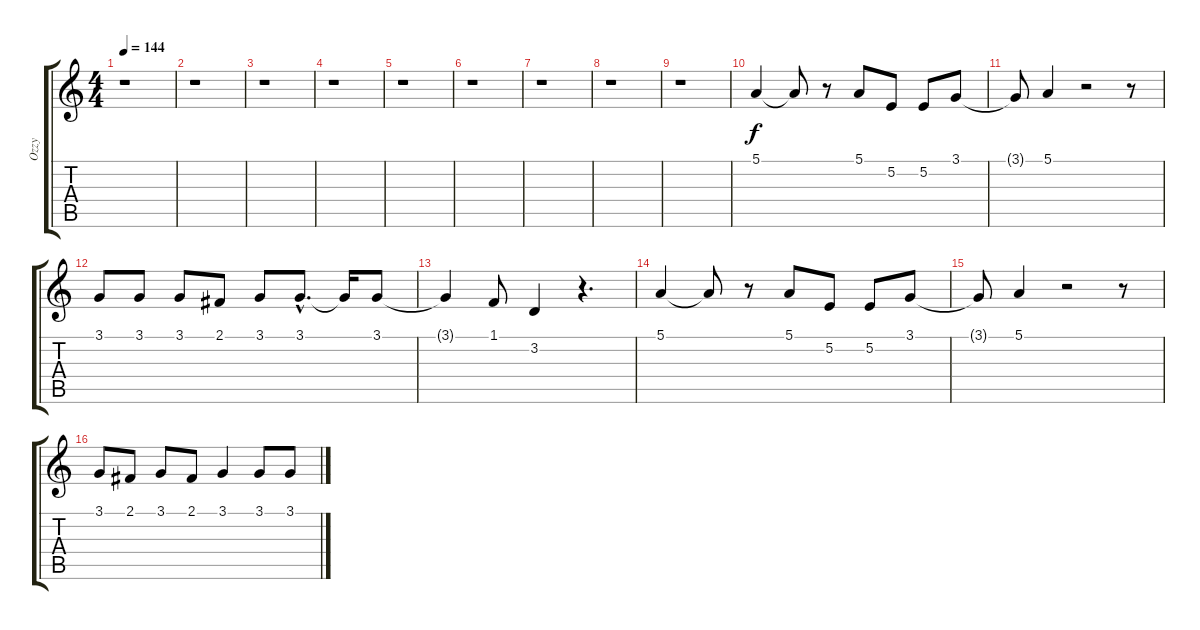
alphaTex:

\track ("Ozzy" "Ozzy") {instrument synthvoice}
\staff {score tabs}
\tuning (E4 B3 G3 D3 A2 E2) {hide}
\ts (4 4)
\tempo 144
\clef g2
\ks c
r.1{dy f instrument synthvoice} |
r.1 |
r.1 |
r.1 |
r.1 |
r.1 |
r.1 |
r.1 |
r.1 |
5.1.4 5.1{t}.8 r.8 5.1.8 5.2.8 5.2.8 3.1.8 |
3.1{t}.8 5.1.4 r.2 r.8 |
3.1.8 3.1.8 3.1.8 2.1.8 3.1.8 3.1{hac}.8{d} 3.1{t}.16 3.1.8 |
3.1{t}.4 1.1.8 3.2.4 r.4{d} |
5.1.4 5.1{t}.8 r.8 5.1.8 5.2.8 5.2.8 3.1.8 |
3.1{t}.8 5.1.4 r.2 r.8 |
3.1.8 2.1.8 3.1.8 2.1.8 3.1.4 3.1.8 3.1.8
